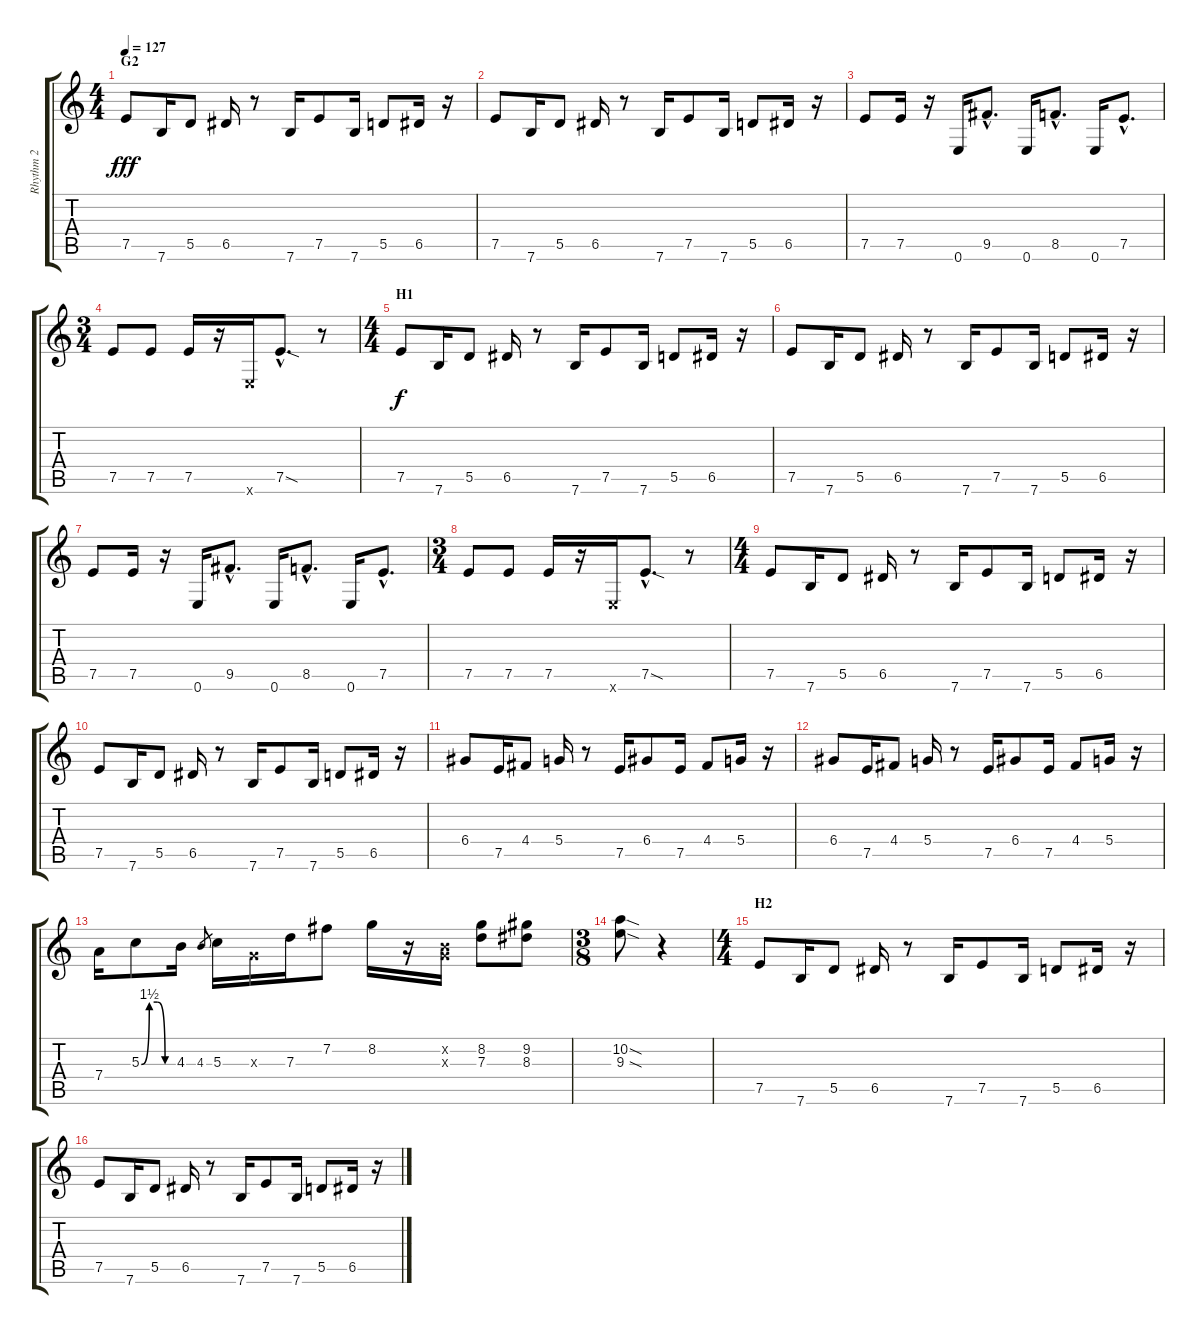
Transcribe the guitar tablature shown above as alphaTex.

\track ("Rhythm 2" "Rhythm 2") {instrument distortionguitar}
\staff {score tabs}
\tuning (E4 B3 G3 D3 A2 E2) {hide}
\ts (4 4)
\section ("" "G2")
\tempo 127
\clef g2
\ks c
7.5.8{dy fff volume 16} 7.6.16 5.5.8 6.5.16 r.8 7.6.16 7.5.8 7.6.16 5.5.8 6.5.16 r.16 |
7.5.8 7.6.16 5.5.8 6.5.16 r.8 7.6.16 7.5.8 7.6.16 5.5.8 6.5.16 r.16 |
7.5.8 7.5.16 r.16 0.6.16 9.5{hac}.8{d} 0.6.16 8.5{hac}.8{d} 0.6.16 7.5{hac}.8{d} |
\ts (3 4)
7.5.8 7.5.8 7.5.16 r.16 0.6{x}.16 7.5{sod hac}.8{d} r.8 |
\ts (4 4)
\section ("" "H1")
7.5.8{dy f volume 15} 7.6.16 5.5.8 6.5.16 r.8 7.6.16 7.5.8 7.6.16 5.5.8 6.5.16 r.16 |
7.5.8 7.6.16 5.5.8 6.5.16 r.8 7.6.16 7.5.8 7.6.16 5.5.8 6.5.16 r.16 |
7.5.8 7.5.16 r.16 0.6.16 9.5{hac}.8{d} 0.6.16 8.5{hac}.8{d} 0.6.16 7.5{hac}.8{d} |
\ts (3 4)
7.5.8 7.5.8 7.5.16 r.16 0.6{x}.16 7.5{sod hac}.8{d} r.8 |
\ts (4 4)
7.5.8 7.6.16 5.5.8 6.5.16 r.8 7.6.16 7.5.8 7.6.16 5.5.8 6.5.16 r.16 |
7.5.8 7.6.16 5.5.8 6.5.16 r.8 7.6.16 7.5.8 7.6.16 5.5.8 6.5.16 r.16 |
6.4.8 7.5.16 4.4.8 5.4.16 r.8 7.5.16 6.4.8 7.5.16 4.4.8 5.4.16 r.16 |
6.4.8 7.5.16 4.4.8 5.4.16 r.8 7.5.16 6.4.8 7.5.16 4.4.8 5.4.16 r.16 |
7.4.16 5.3{be (custom 0 0 15 6 30 6 45 0 60 0)}.8 4.3.16 4.3.8{gr} 5.3.16 0.3{x}.16 7.3.16 7.2.8 8.2.16 r.16 (0.2{x} 0.3{x}).16 (8.2 7.3).8 (9.2 8.3).8 |
\ts (3 8)
(10.2{sod} 9.3{sod}).8 r.4 |
\ts (4 4)
\section ("" "H2")
7.5.8{volume 14} 7.6.16 5.5.8 6.5.16 r.8 7.6.16 7.5.8 7.6.16 5.5.8 6.5.16 r.16 |
7.5.8 7.6.16 5.5.8 6.5.16 r.8 7.6.16 7.5.8 7.6.16 5.5.8 6.5.16 r.16
